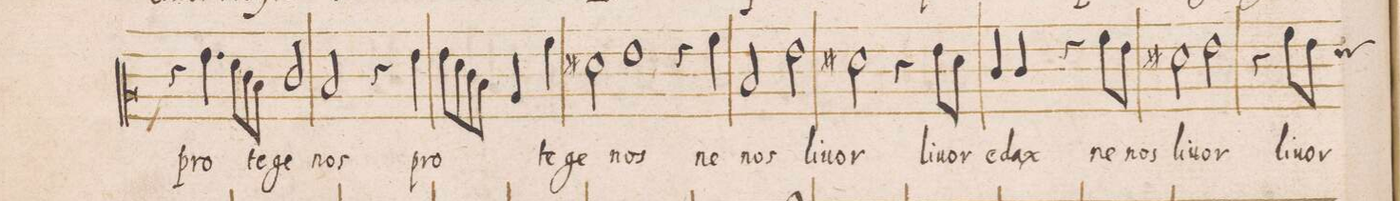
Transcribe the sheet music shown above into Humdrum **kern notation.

**kern	**text
*I"DISCANTVS	*
*clefC2	*
*k[]	*
*met(C|)	*
*M2/1	*
4r	.
4.g\	pro-
=19-	=19-
8f\L	.
8e\	te-
8d\J	.
2e/	-ge
2d/	nos
4r	.
4g\	pro-
=20-	=20-
8g\L	.
8f\	.
8e\	.
8d\J	.
4c/	.
4a\	-te-
2f#X\	-ge
1g\	nos
=21-	=21-
4r	.
4a\	ne
2d/	nos
2g\	li-
=22-	=22-
2f#X\	-vor
4r	.
8g\L	li-
8f#\J	-vor
4e/	e-
4e/	-dax
4r	.
8a\L	ne
8g\J	nos
=23-	=23-
2f#X\	li-
2g\	-vor
4r	.
8a\L	li-
*custos:f	*
8g\J	-vor
*-	*-
